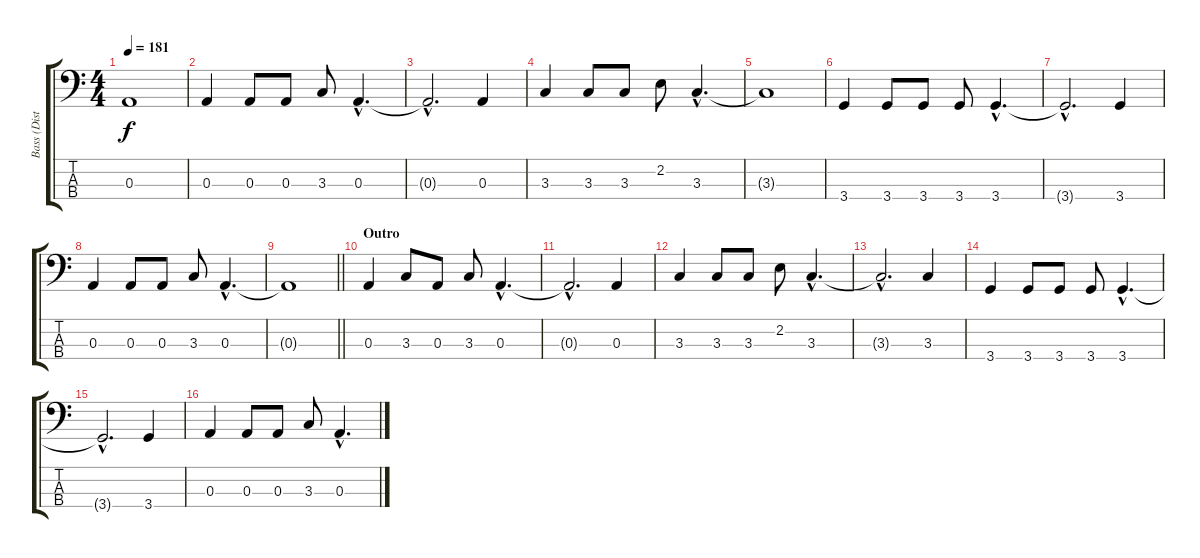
\track ("Bass (Distortion)" "Bass (Dist") {instrument distortionguitar}
\staff {score tabs}
\tuning (G2 D2 A1 E1) {hide}
\ts (4 4)
\tempo 181
\clef f4
\ks c
0.3{t}.1{dy f} |
0.3.4 0.3.8 0.3.8 3.3.8 0.3{hac}.4{d} |
0.3{hac t}.2{d} 0.3.4 |
3.3.4 3.3.8 3.3.8 2.2.8 3.3{hac}.4{d} |
3.3{t}.1 |
3.4.4 3.4.8 3.4.8 3.4.8 3.4{hac}.4{d} |
3.4{hac t}.2{d} 3.4.4 |
0.3.4 0.3.8 0.3.8 3.3.8 0.3{hac}.4{d} |
\barLineRight lightlight
0.3{t}.1 |
\section ("" "Outro")
0.3.4 3.3.8 0.3.8 3.3.8 0.3{hac}.4{d} |
0.3{hac t}.2{d} 0.3.4 |
3.3.4 3.3.8 3.3.8 2.2.8 3.3{hac}.4{d} |
3.3{hac t}.2{d} 3.3.4 |
3.4.4 3.4.8 3.4.8 3.4.8 3.4{hac}.4{d} |
3.4{hac t}.2{d} 3.4.4 |
0.3.4 0.3.8 0.3.8 3.3.8 0.3{hac}.4{d}
